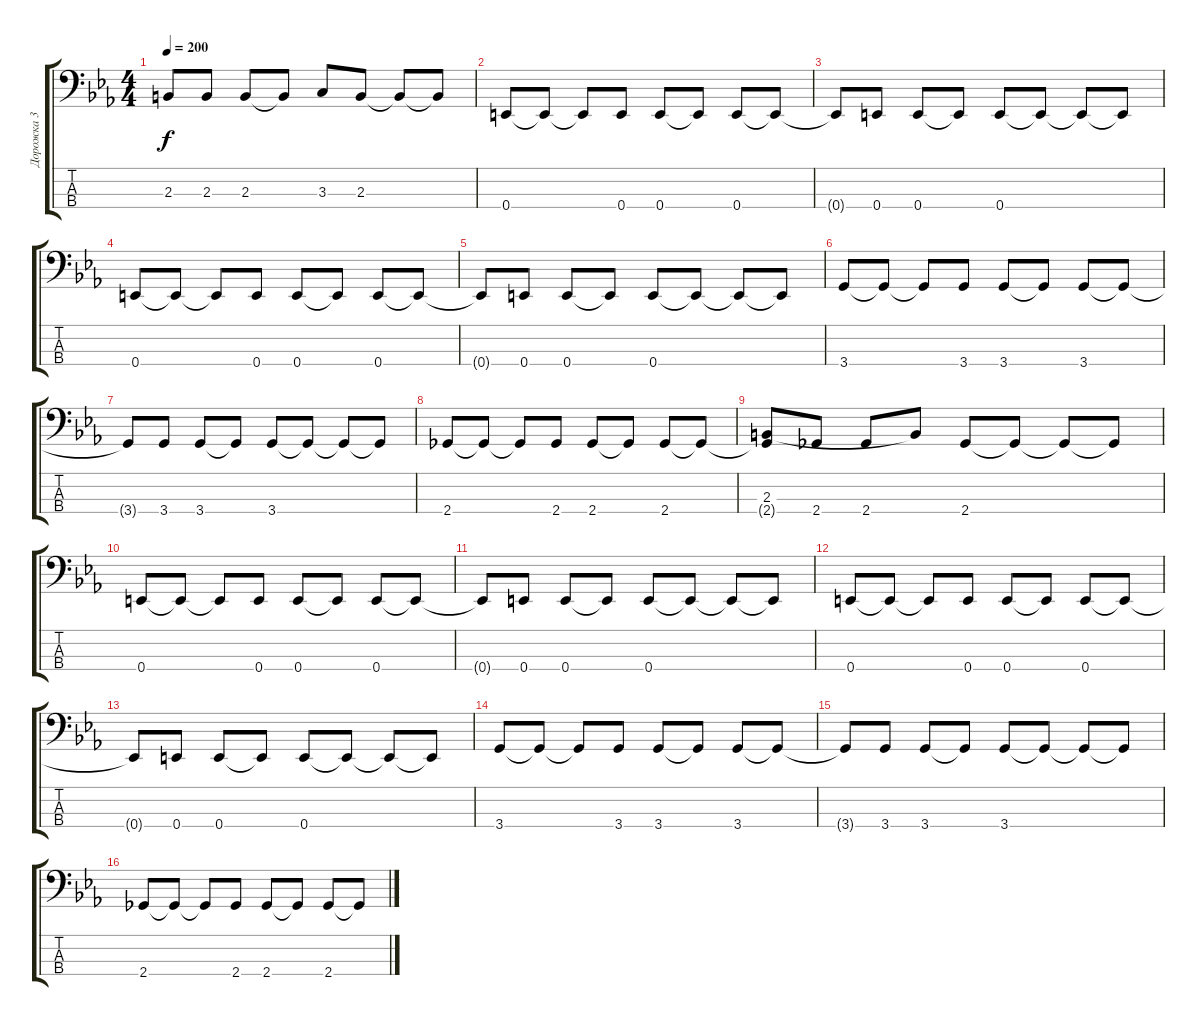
\track ("Дорожка 3" "Дорожка 3") {instrument electricbassfinger}
\staff {score tabs}
\tuning (G2 D2 A1 E1) {hide}
\ts (4 4)
\tempo 200
\clef f4
\ks cminor
2.3{t}.8{dy f} 2.3.8 2.3.8 2.3{t}.8 3.3.8 2.3.8 2.3{t}.8 2.3{t}.8 |
0.4.8 0.4{t}.8 0.4{t}.8 0.4.8 0.4.8 0.4{t}.8 0.4.8 0.4{t}.8 |
0.4{t}.8 0.4.8 0.4.8 0.4{t}.8 0.4.8 0.4{t}.8 0.4{t}.8 0.4{t}.8 |
0.4.8 0.4{t}.8 0.4{t}.8 0.4.8 0.4.8 0.4{t}.8 0.4.8 0.4{t}.8 |
0.4{t}.8 0.4.8 0.4.8 0.4{t}.8 0.4.8 0.4{t}.8 0.4{t}.8 0.4{t}.8 |
3.4.8 3.4{t}.8 3.4{t}.8 3.4.8 3.4.8 3.4{t}.8 3.4.8 3.4{t}.8 |
3.4{t}.8 3.4.8 3.4.8 3.4{t}.8 3.4.8 3.4{t}.8 3.4{t}.8 3.4{t}.8 |
2.4.8 2.4{t}.8 2.4{t}.8 2.4.8 2.4.8 2.4{t}.8 2.4.8 2.4{t}.8 |
(2.3 2.4{t}).8 2.4.8 2.4.8 2.3{t}.8 2.4.8 2.4{t}.8 2.4{t}.8 2.4{t}.8 |
0.4.8 0.4{t}.8 0.4{t}.8 0.4.8 0.4.8 0.4{t}.8 0.4.8 0.4{t}.8 |
0.4{t}.8 0.4.8 0.4.8 0.4{t}.8 0.4.8 0.4{t}.8 0.4{t}.8 0.4{t}.8 |
0.4.8 0.4{t}.8 0.4{t}.8 0.4.8 0.4.8 0.4{t}.8 0.4.8 0.4{t}.8 |
0.4{t}.8 0.4.8 0.4.8 0.4{t}.8 0.4.8 0.4{t}.8 0.4{t}.8 0.4{t}.8 |
3.4.8 3.4{t}.8 3.4{t}.8 3.4.8 3.4.8 3.4{t}.8 3.4.8 3.4{t}.8 |
3.4{t}.8 3.4.8 3.4.8 3.4{t}.8 3.4.8 3.4{t}.8 3.4{t}.8 3.4{t}.8 |
2.4.8 2.4{t}.8 2.4{t}.8 2.4.8 2.4.8 2.4{t}.8 2.4.8 2.4{t}.8
